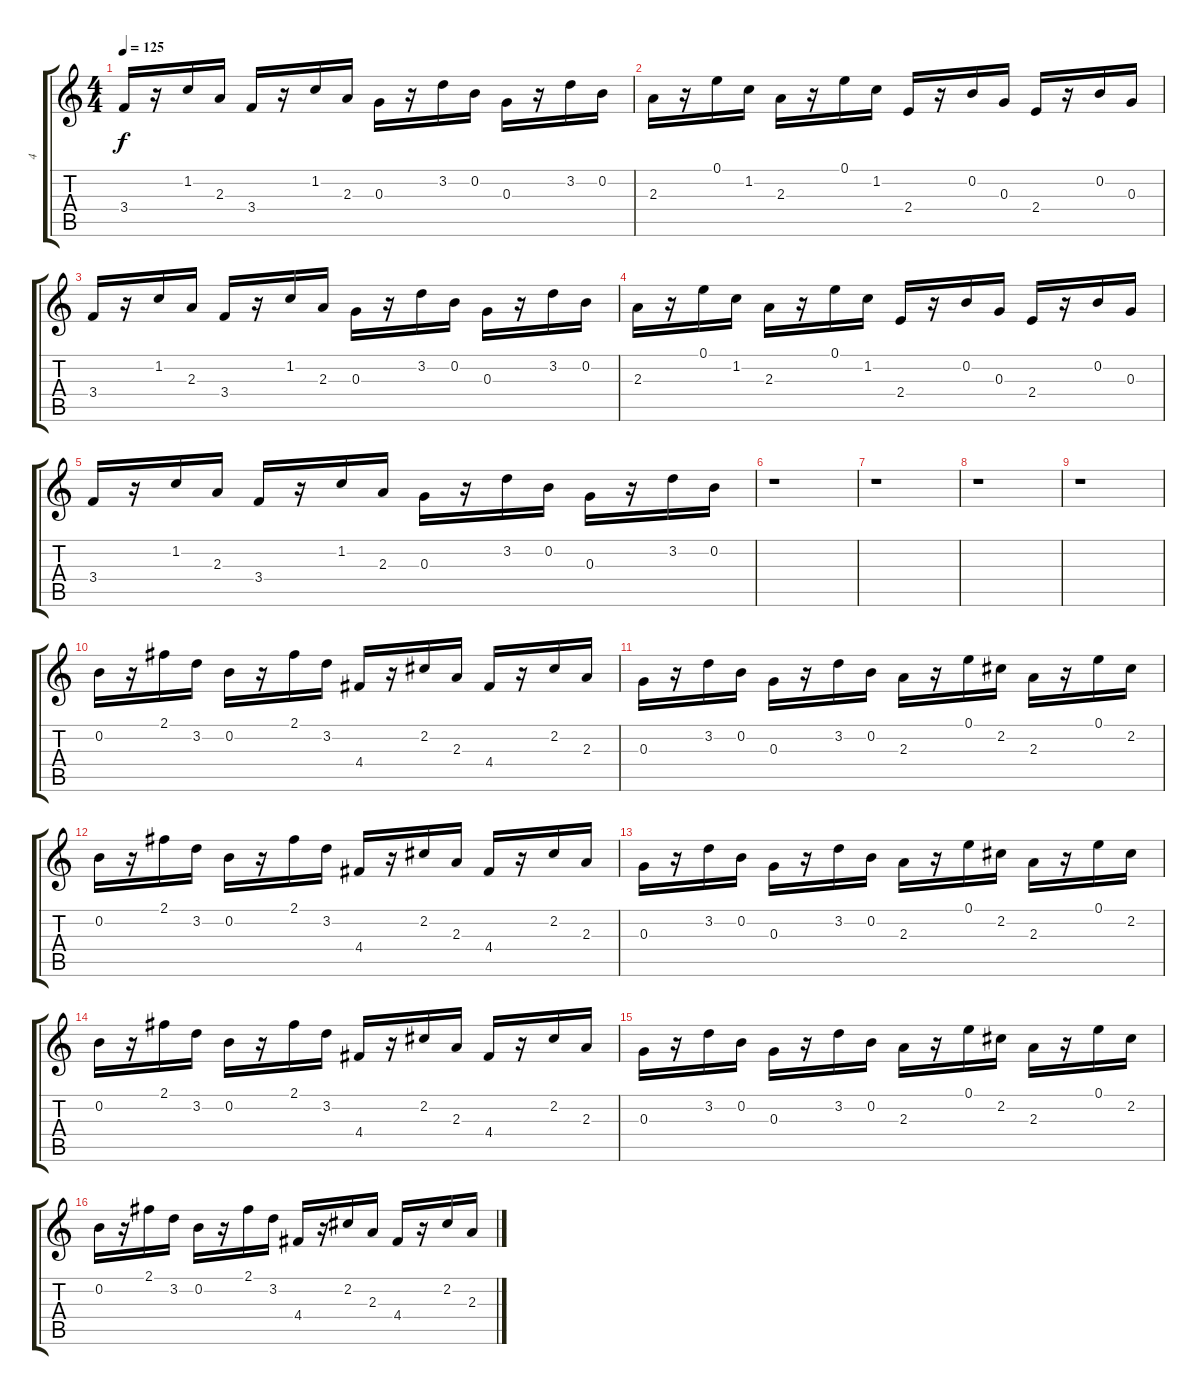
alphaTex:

\track ("4" "4") {instrument electricguitarjazz}
\staff {score tabs}
\tuning (E4 B3 G3 D3 A2 E2) {hide}
\ts (4 4)
\tempo 125
\clef g2
\ks c
3.4.16{dy f} r.16 1.2.16 2.3.16 3.4.16 r.16 1.2.16 2.3.16 0.3.16 r.16 3.2.16 0.2.16 0.3.16 r.16 3.2.16 0.2.16 |
2.3.16 r.16 0.1.16 1.2.16 2.3.16 r.16 0.1.16 1.2.16 2.4.16 r.16 0.2.16 0.3.16 2.4.16 r.16 0.2.16 0.3.16 |
3.4.16 r.16 1.2.16 2.3.16 3.4.16 r.16 1.2.16 2.3.16 0.3.16 r.16 3.2.16 0.2.16 0.3.16 r.16 3.2.16 0.2.16 |
2.3.16 r.16 0.1.16 1.2.16 2.3.16 r.16 0.1.16 1.2.16 2.4.16 r.16 0.2.16 0.3.16 2.4.16 r.16 0.2.16 0.3.16 |
3.4.16 r.16 1.2.16 2.3.16 3.4.16 r.16 1.2.16 2.3.16 0.3.16 r.16 3.2.16 0.2.16 0.3.16 r.16 3.2.16 0.2.16 |
r.1 |
r.1 |
r.1 |
r.1 |
0.2.16 r.16 2.1.16 3.2.16 0.2.16 r.16 2.1.16 3.2.16 4.4.16 r.16 2.2.16 2.3.16 4.4.16 r.16 2.2.16 2.3.16 |
0.3.16 r.16 3.2.16 0.2.16 0.3.16 r.16 3.2.16 0.2.16 2.3.16 r.16 0.1.16 2.2.16 2.3.16 r.16 0.1.16 2.2.16 |
0.2.16 r.16 2.1.16 3.2.16 0.2.16 r.16 2.1.16 3.2.16 4.4.16 r.16 2.2.16 2.3.16 4.4.16 r.16 2.2.16 2.3.16 |
0.3.16 r.16 3.2.16 0.2.16 0.3.16 r.16 3.2.16 0.2.16 2.3.16 r.16 0.1.16 2.2.16 2.3.16 r.16 0.1.16 2.2.16 |
0.2.16 r.16 2.1.16 3.2.16 0.2.16 r.16 2.1.16 3.2.16 4.4.16 r.16 2.2.16 2.3.16 4.4.16 r.16 2.2.16 2.3.16 |
0.3.16 r.16 3.2.16 0.2.16 0.3.16 r.16 3.2.16 0.2.16 2.3.16 r.16 0.1.16 2.2.16 2.3.16 r.16 0.1.16 2.2.16 |
0.2.16 r.16 2.1.16 3.2.16 0.2.16 r.16 2.1.16 3.2.16 4.4.16 r.16 2.2.16 2.3.16 4.4.16 r.16 2.2.16 2.3.16
